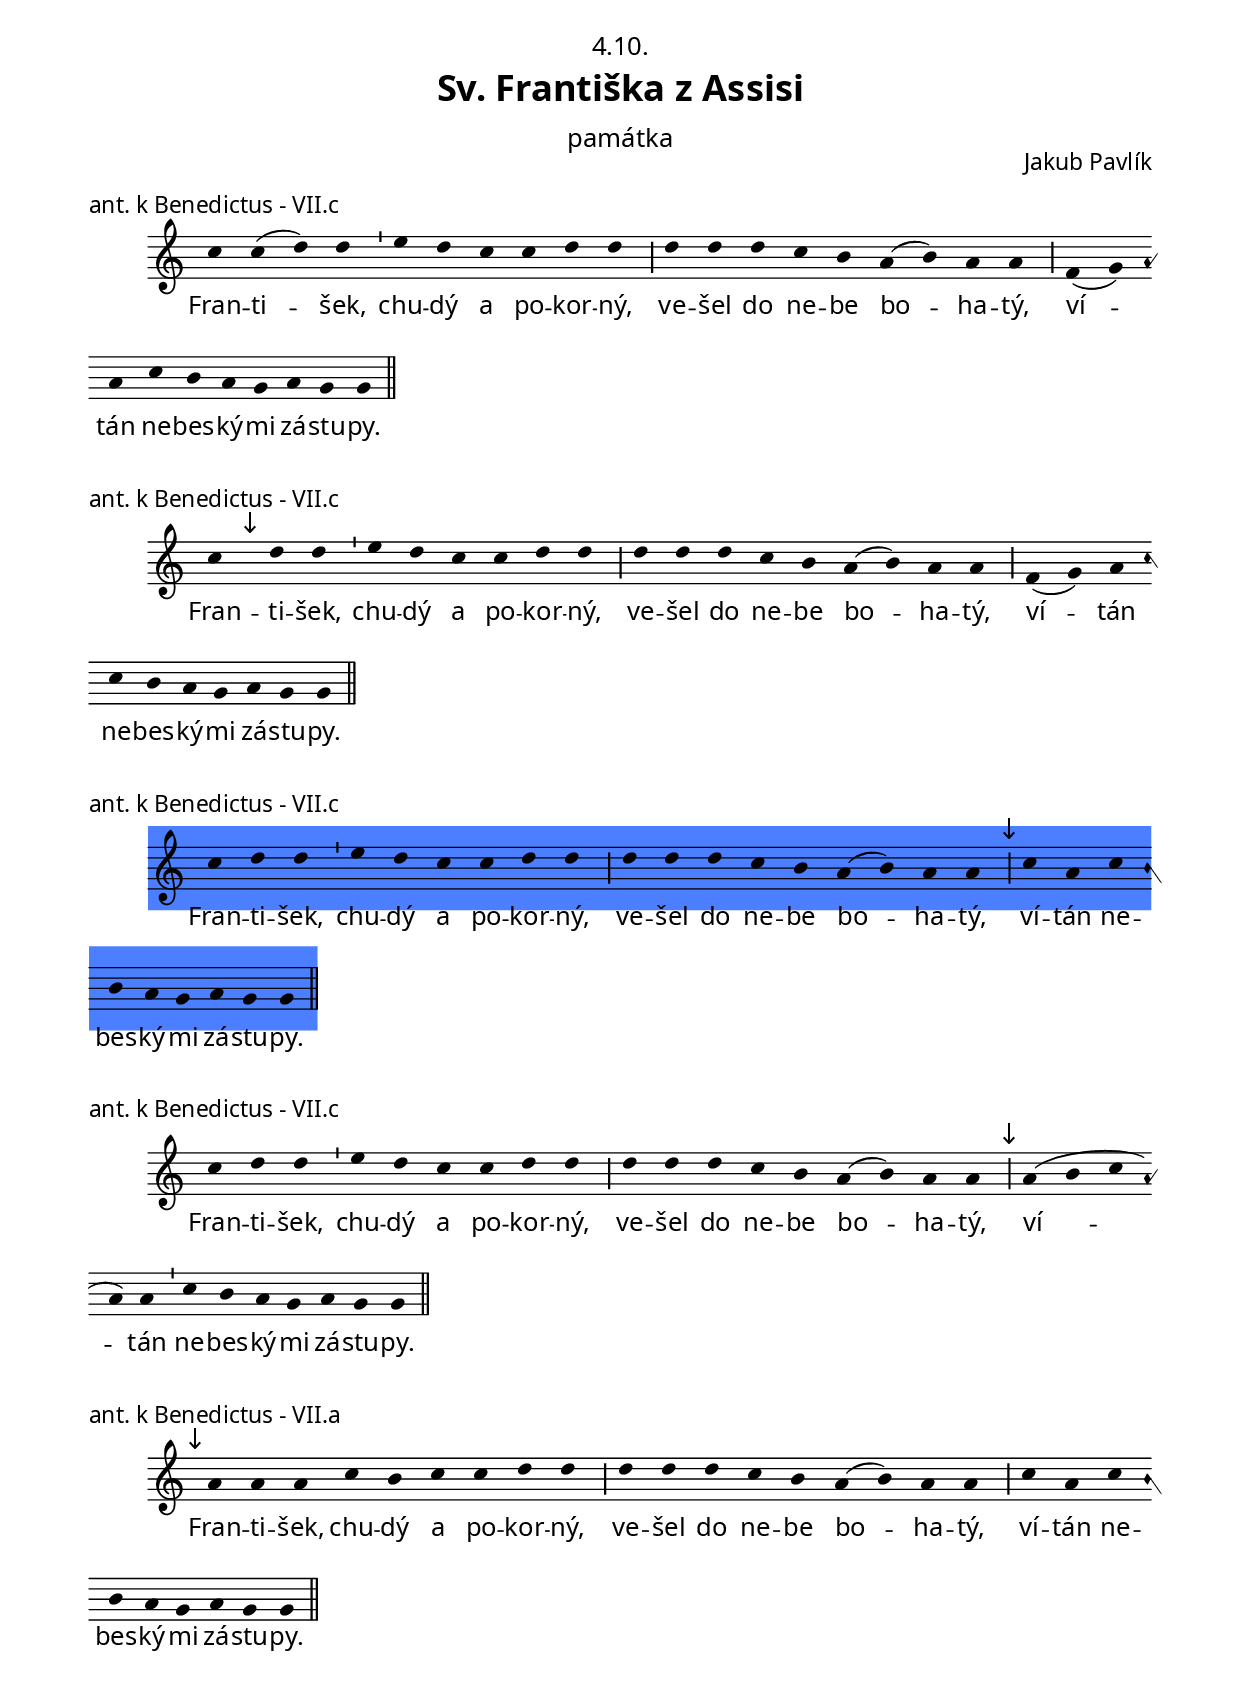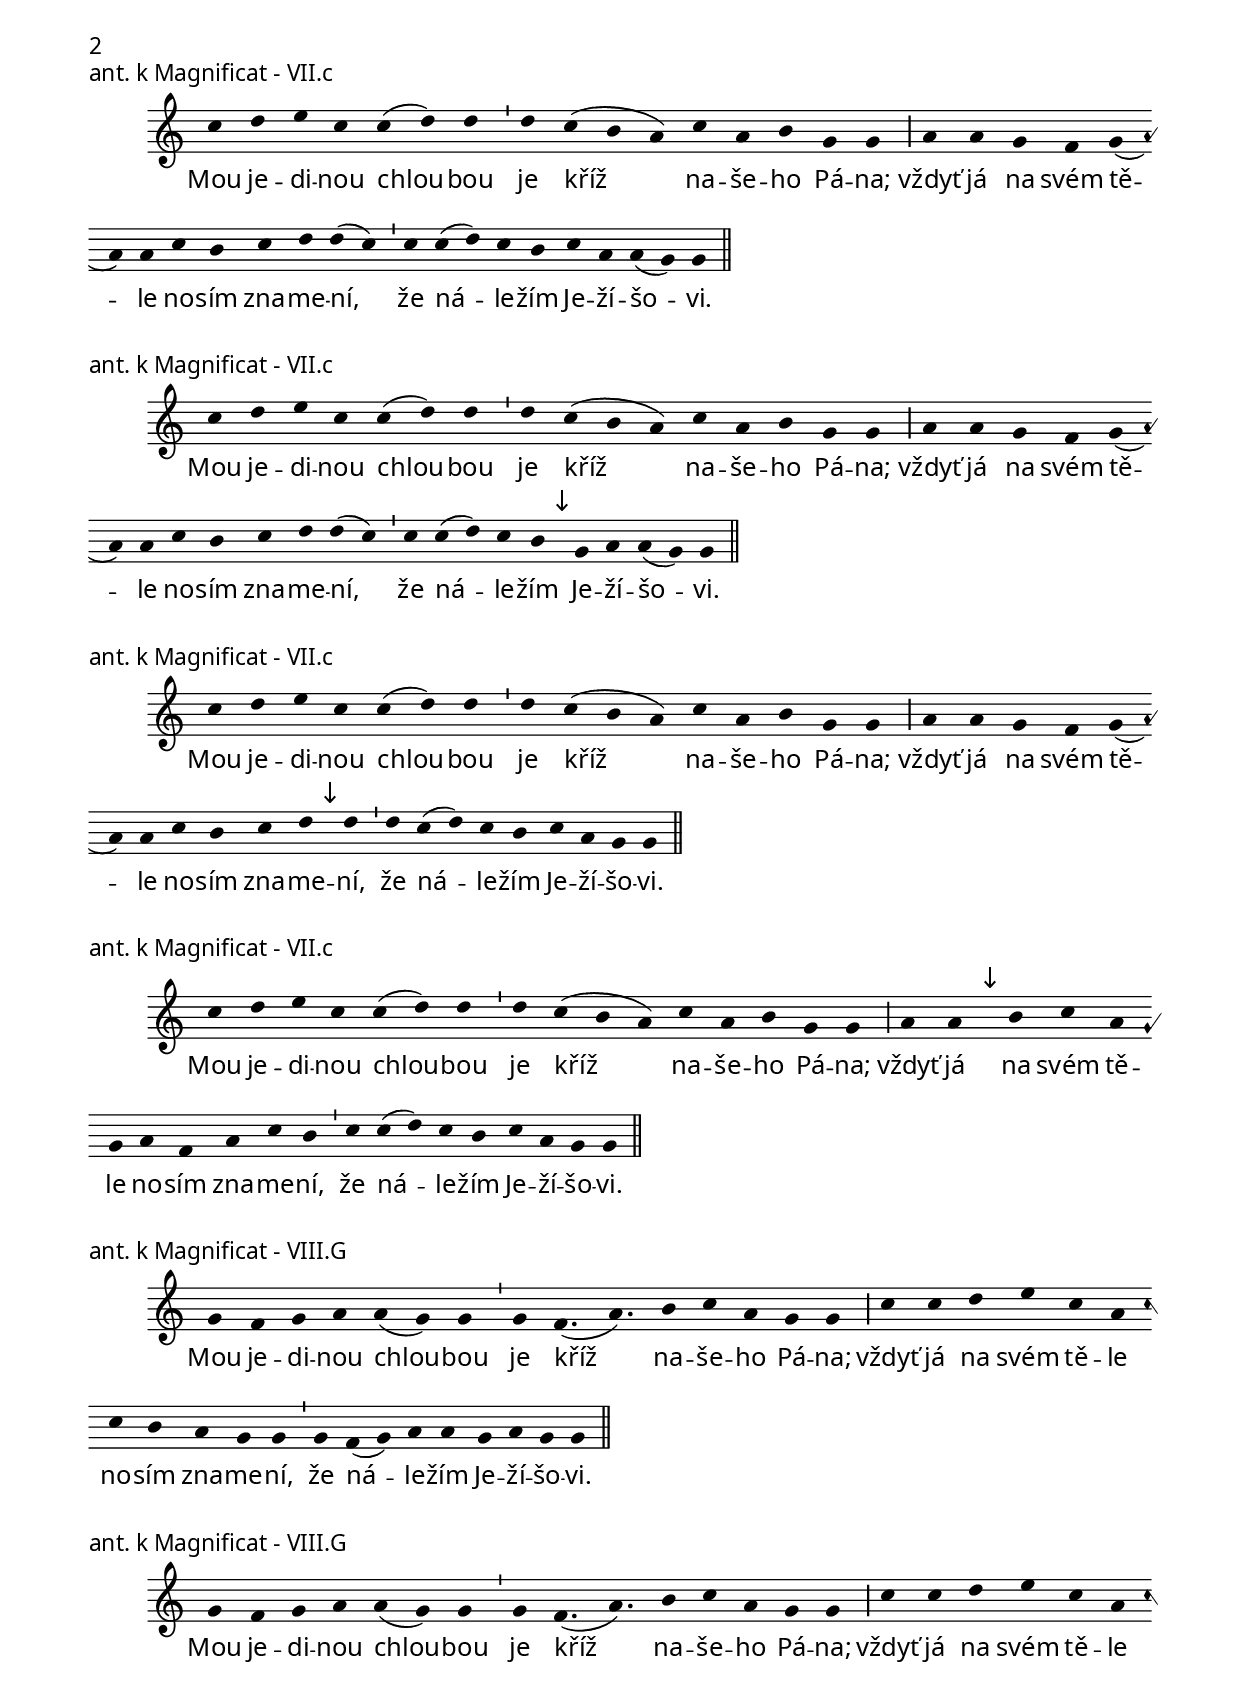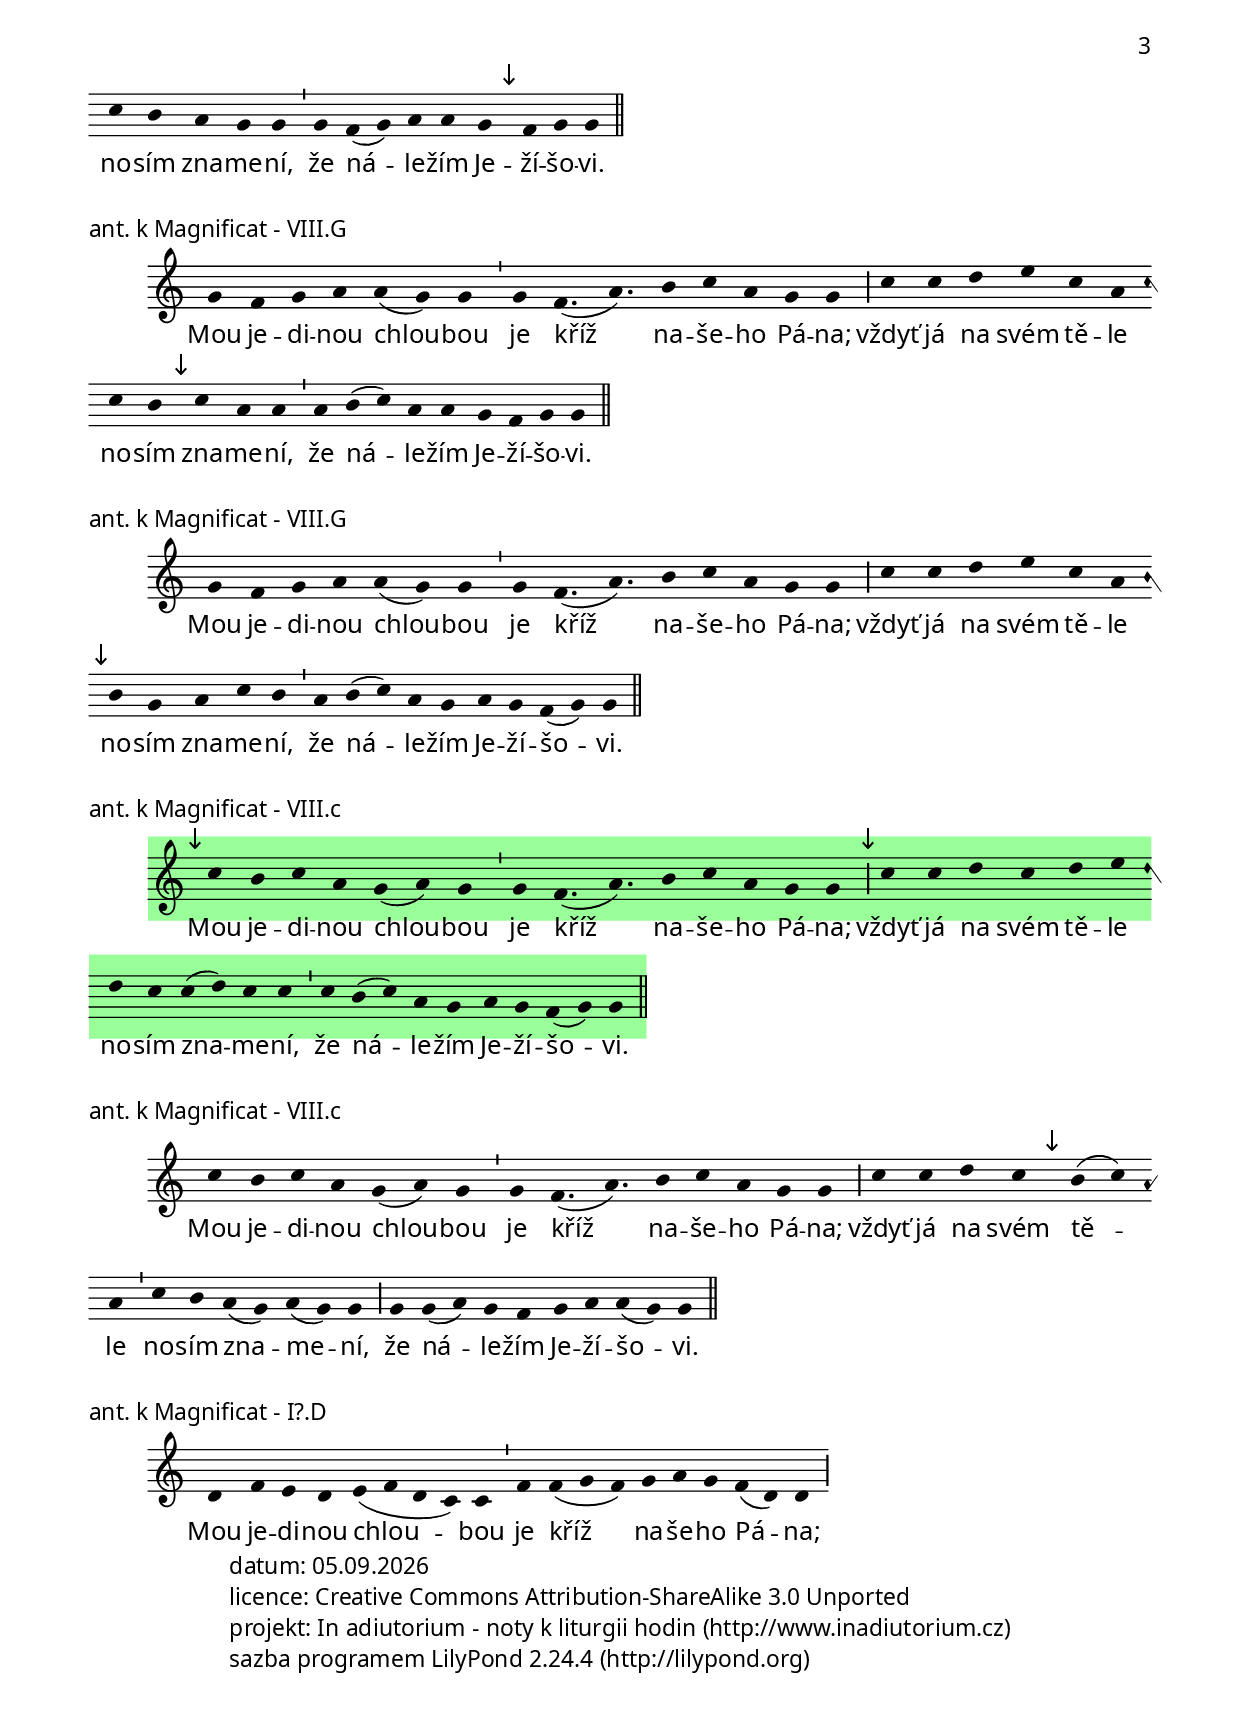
\version "2.19.83"

\include "../spolecne.ly"

\header {
  title = \markup\titleSvatek
            "Sv. Františka z Assisi"
            "památka"
            4.10.
  composer = "Jakub Pavlík"
}

\score {
  \relative c'' {
    \choralniRezim
    c4 c( d) d \barMin e d c c d d \barMaior
    d d d c b a( b) a a \barMaior
    f( g) a c b a g a g g \barFinalis
  }
  \addlyrics {
    Fran -- ti -- šek, chu -- dý a po -- kor -- ný,
    ve -- šel do ne -- be bo -- ha -- tý,
    ví -- tán ne -- bes -- ký -- mi zá -- stu -- py.
  }
  \header {
    quid = "ant. k Benedictus"
    modus = "VII"
    differentia = "c"
    psalmus = ""
    fial = "sanktoral/1111martin.ly#rch-a3?jiny_text"
    id = "aben"
    piece = \markup {\sestavTitulekBezZalmu}
  }
}

\score {
  \relative c'' {
    \choralniRezim
    c4 \mark\sipka d d \barMin e d c c d d \barMaior
    d d d c b a( b) a a \barMaior
    f( g) a c b a g a g g \barFinalis
  }
  \addlyrics {
    Fran -- ti -- šek, chu -- dý a po -- kor -- ný,
    ve -- šel do ne -- be bo -- ha -- tý,
    ví -- tán ne -- bes -- ký -- mi zá -- stu -- py.
  }
  \header {
    quid = "ant. k Benedictus"
    modus = "VII"
    differentia = "c"
    psalmus = ""
    fial = "sanktoral/1111martin.ly#rch-a3?jiny_text"
    id = "aben"
    piece = \markup {\sestavTitulekBezZalmu}
  }
}

\score {
  \relative c'' {
    \zvyraznovacModry
    \choralniRezim
    c4 d d \barMin e d c c d d \barMaior
    d d d c b a( b) a a \barMaior
    \mark\sipka c a c b a g a g g \barFinalis
  }
  \addlyrics {
    Fran -- ti -- šek, chu -- dý a po -- kor -- ný,
    ve -- šel do ne -- be bo -- ha -- tý,
    ví -- tán ne -- bes -- ký -- mi zá -- stu -- py.
  }
  \header {
    quid = "ant. k Benedictus"
    modus = "VII"
    differentia = "c"
    psalmus = ""
    fial = "sanktoral/1111martin.ly#rch-a3?jiny_text"
    id = "aben"
    piece = \markup {\sestavTitulekBezZalmu}
  }
}

\score {
  \relative c'' {
    \choralniRezim
    c4 d d \barMin e d c c d d \barMaior
    d d d c b a( b) a a \barMaior
    \mark\sipka a( b c a) a \barMin c b a g a g g \barFinalis
  }
  \addlyrics {
    Fran -- ti -- šek, chu -- dý a po -- kor -- ný,
    ve -- šel do ne -- be bo -- ha -- tý,
    ví -- tán ne -- bes -- ký -- mi zá -- stu -- py.
  }
  \header {
    quid = "ant. k Benedictus"
    modus = "VII"
    differentia = "c"
    psalmus = ""
    fial = "sanktoral/1111martin.ly#rch-a3?jiny_text"
    id = "aben"
    piece = \markup {\sestavTitulekBezZalmu}
  }
}

\score {
  \relative c'' {
    \choralniRezim
    \mark\sipka a4 a a c b c c d d \barMaior
    d d d c b a( b) a a \barMaior
    c a c b a g a g g \barFinalis
  }
  \addlyrics {
    Fran -- ti -- šek, chu -- dý a po -- kor -- ný,
    ve -- šel do ne -- be bo -- ha -- tý,
    ví -- tán ne -- bes -- ký -- mi zá -- stu -- py.
  }
  \header {
    quid = "ant. k Benedictus"
    modus = "VII"
    differentia = "a"
    psalmus = ""
    id = "aben"
    piece = \markup {\sestavTitulekBezZalmu}
  }
}

\pageBreak

\score {
  \relative c'' {
    \choralniRezim
    c4 d e c c( d) d \barMin
    d c( b a) c a b g g \barMaior
    a a g f g( a) a c b c d d( c) \barMin
    c c( d) c b c a a( g) g \barFinalis
  }
  \addlyrics {
    Mou je -- di -- nou chlou -- bou
    je kříž na -- še -- ho Pá -- na;
    vždyť já na svém tě -- le no -- sím zna -- me -- ní,
    že ná -- le -- žím Je -- ží -- šo -- vi.
  }
  \header {
    quid = "ant. k Magnificat"
    modus = "VII"
    differentia = "c"
    psalmus = ""
    id = "amag"
    piece = \markup {\sestavTitulekBezZalmu}
  }
}

\score {
  \relative c'' {
    \choralniRezim
    c4 d e c c( d) d \barMin
    d c( b a) c a b g g \barMaior
    a a g f g( a) a c b c d d( c) \barMin
    c c( d) c b \mark\sipka g a a( g) g \barFinalis
  }
  \addlyrics {
    Mou je -- di -- nou chlou -- bou
    je kříž na -- še -- ho Pá -- na;
    vždyť já na svém tě -- le no -- sím zna -- me -- ní,
    že ná -- le -- žím Je -- ží -- šo -- vi.
  }
  \header {
    quid = "ant. k Magnificat"
    modus = "VII"
    differentia = "c"
    psalmus = ""
    id = "amag"
    piece = \markup {\sestavTitulekBezZalmu}
  }
}

\score {
  \relative c'' {
    \choralniRezim
    c4 d e c c( d) d \barMin
    d c( b a) c a b g g \barMaior
    a a g f g( a) a c b c d \mark\sipka d \barMin
    d c( d) c b c a g g \barFinalis
  }
  \addlyrics {
    Mou je -- di -- nou chlou -- bou
    je kříž na -- še -- ho Pá -- na;
    vždyť já na svém tě -- le no -- sím zna -- me -- ní,
    že ná -- le -- žím Je -- ží -- šo -- vi.
  }
  \header {
    quid = "ant. k Magnificat"
    modus = "VII"
    differentia = "c"
    psalmus = ""
    id = "amag"
    piece = \markup {\sestavTitulekBezZalmu}
  }
}

\score {
  \relative c'' {
    \choralniRezim
    c4 d e c c( d) d \barMin
    d c( b a) c a b g g \barMaior
    a a \mark\sipka b c a g a f a c b \barMin
    c c( d) c b c a g g \barFinalis
  }
  \addlyrics {
    Mou je -- di -- nou chlou -- bou
    je kříž na -- še -- ho Pá -- na;
    vždyť já na svém tě -- le no -- sím zna -- me -- ní,
    že ná -- le -- žím Je -- ží -- šo -- vi.
  }
  \header {
    quid = "ant. k Magnificat"
    modus = "VII"
    differentia = "c"
    psalmus = ""
    id = "amag"
    piece = \markup {\sestavTitulekBezZalmu}
  }
}

\score {
  \relative c'' {
    \choralniRezim
    g4 f g a a( g) g \barMin
    g f4.( a) b4 c a g g \barMaior
    c c d e c a c b a g g \barMin
    g f( g) a a g a g g \barFinalis
  }
  \addlyrics {
    Mou je -- di -- nou chlou -- bou
    je kříž na -- še -- ho Pá -- na;
    vždyť já na svém tě -- le no -- sím zna -- me -- ní,
    že ná -- le -- žím Je -- ží -- šo -- vi.
  }
  \header {
    quid = "ant. k Magnificat"
    modus = "VIII"
    differentia = "G"
    psalmus = ""
    id = "amag"
    piece = \markup {\sestavTitulekBezZalmu}
  }
}

\score {
  \relative c'' {
    \choralniRezim
    g4 f g a a( g) g \barMin
    g f4.( a) b4 c a g g \barMaior
    c c d e c a c b a g g \barMin
    g f( g) a a g \mark\sipka f g g \barFinalis
  }
  \addlyrics {
    Mou je -- di -- nou chlou -- bou
    je kříž na -- še -- ho Pá -- na;
    vždyť já na svém tě -- le no -- sím zna -- me -- ní,
    že ná -- le -- žím Je -- ží -- šo -- vi.
  }
  \header {
    quid = "ant. k Magnificat"
    modus = "VIII"
    differentia = "G"
    psalmus = ""
    id = "amag"
    piece = \markup {\sestavTitulekBezZalmu}
  }
}

\score {
  \relative c'' {
    \choralniRezim
    g4 f g a a( g) g \barMin
    g f4.( a) b4 c a g g \barMaior
    c c d e c a c b \mark\sipka c a a \barMin
    a b( c) a a g f g g \barFinalis
  }
  \addlyrics {
    Mou je -- di -- nou chlou -- bou
    je kříž na -- še -- ho Pá -- na;
    vždyť já na svém tě -- le no -- sím zna -- me -- ní,
    že ná -- le -- žím Je -- ží -- šo -- vi.
  }
  \header {
    quid = "ant. k Magnificat"
    modus = "VIII"
    differentia = "G"
    psalmus = ""
    id = "amag"
    piece = \markup {\sestavTitulekBezZalmu}
  }
}

\score {
  \relative c'' {
    \choralniRezim
    g4 f g a a( g) g \barMin
    g f4.( a) b4 c a g g \barMaior
    c c d e c a \mark\sipka b g a c b \barMin
    a b( c) a g a g f( g) g \barFinalis
  }
  \addlyrics {
    Mou je -- di -- nou chlou -- bou
    je kříž na -- še -- ho Pá -- na;
    vždyť já na svém tě -- le no -- sím zna -- me -- ní,
    že ná -- le -- žím Je -- ží -- šo -- vi.
  }
  \header {
    quid = "ant. k Magnificat"
    modus = "VIII"
    differentia = "G"
    psalmus = ""
    id = "amag"
    piece = \markup {\sestavTitulekBezZalmu}
  }
}

\score {
  \relative c'' {
    \zvyraznovacZelenyII
    \choralniRezim
    \mark\sipka c4 b c a g( a) g \barMin
    g f4.( a) b4 c a g g \barMaior
    \mark\sipka c c d c d e d c c( d) c c \barMin
    c b( c) a g a g f( g) g \barFinalis
  }
  \addlyrics {
    Mou je -- di -- nou chlou -- bou
    je kříž na -- še -- ho Pá -- na;
    vždyť já na svém tě -- le no -- sím zna -- me -- ní,
    že ná -- le -- žím Je -- ží -- šo -- vi.
  }
  \header {
    quid = "ant. k Magnificat"
    modus = "VIII"
    differentia = "c"
    psalmus = ""
    id = "amag"
    piece = \markup {\sestavTitulekBezZalmu}
  }
}

\score {
  \relative c'' {
    \choralniRezim
    c4 b c a g( a) g \barMin
    g f4.( a) b4 c a g g \barMaior
    c c d c \mark\sipka b( c) a \barMin c b a( g) a( g) g \barMaior
    g g( a) g f g a a( g) g \barFinalis
  }
  \addlyrics {
    Mou je -- di -- nou chlou -- bou
    je kříž na -- še -- ho Pá -- na;
    vždyť já na svém tě -- le no -- sím zna -- me -- ní,
    že ná -- le -- žím Je -- ží -- šo -- vi.
  }
  \header {
    quid = "ant. k Magnificat"
    modus = "VIII"
    differentia = "c"
    psalmus = ""
    id = "amag"
    piece = \markup {\sestavTitulekBezZalmu}
  }
}

\score {
  \relative c' {
    \choralniRezim
    d4 f e d e( f d c) c \barMin
    f f( g f) g a g f( d) d \barMaior
  }
  \addlyrics {
    Mou je -- di -- nou chlou -- bou
    je kříž na -- še -- ho Pá -- na;
    vždyť já na svém tě -- le no -- sím zna -- me -- ní,
    že ná -- le -- žím Je -- ží -- šo -- vi.
  }
  \header {
    quid = "ant. k Magnificat"
    modus = "I?"
    differentia = "D"
    psalmus = ""
    id = "amag"
    piece = \markup {\sestavTitulekBezZalmu}
  }
}
